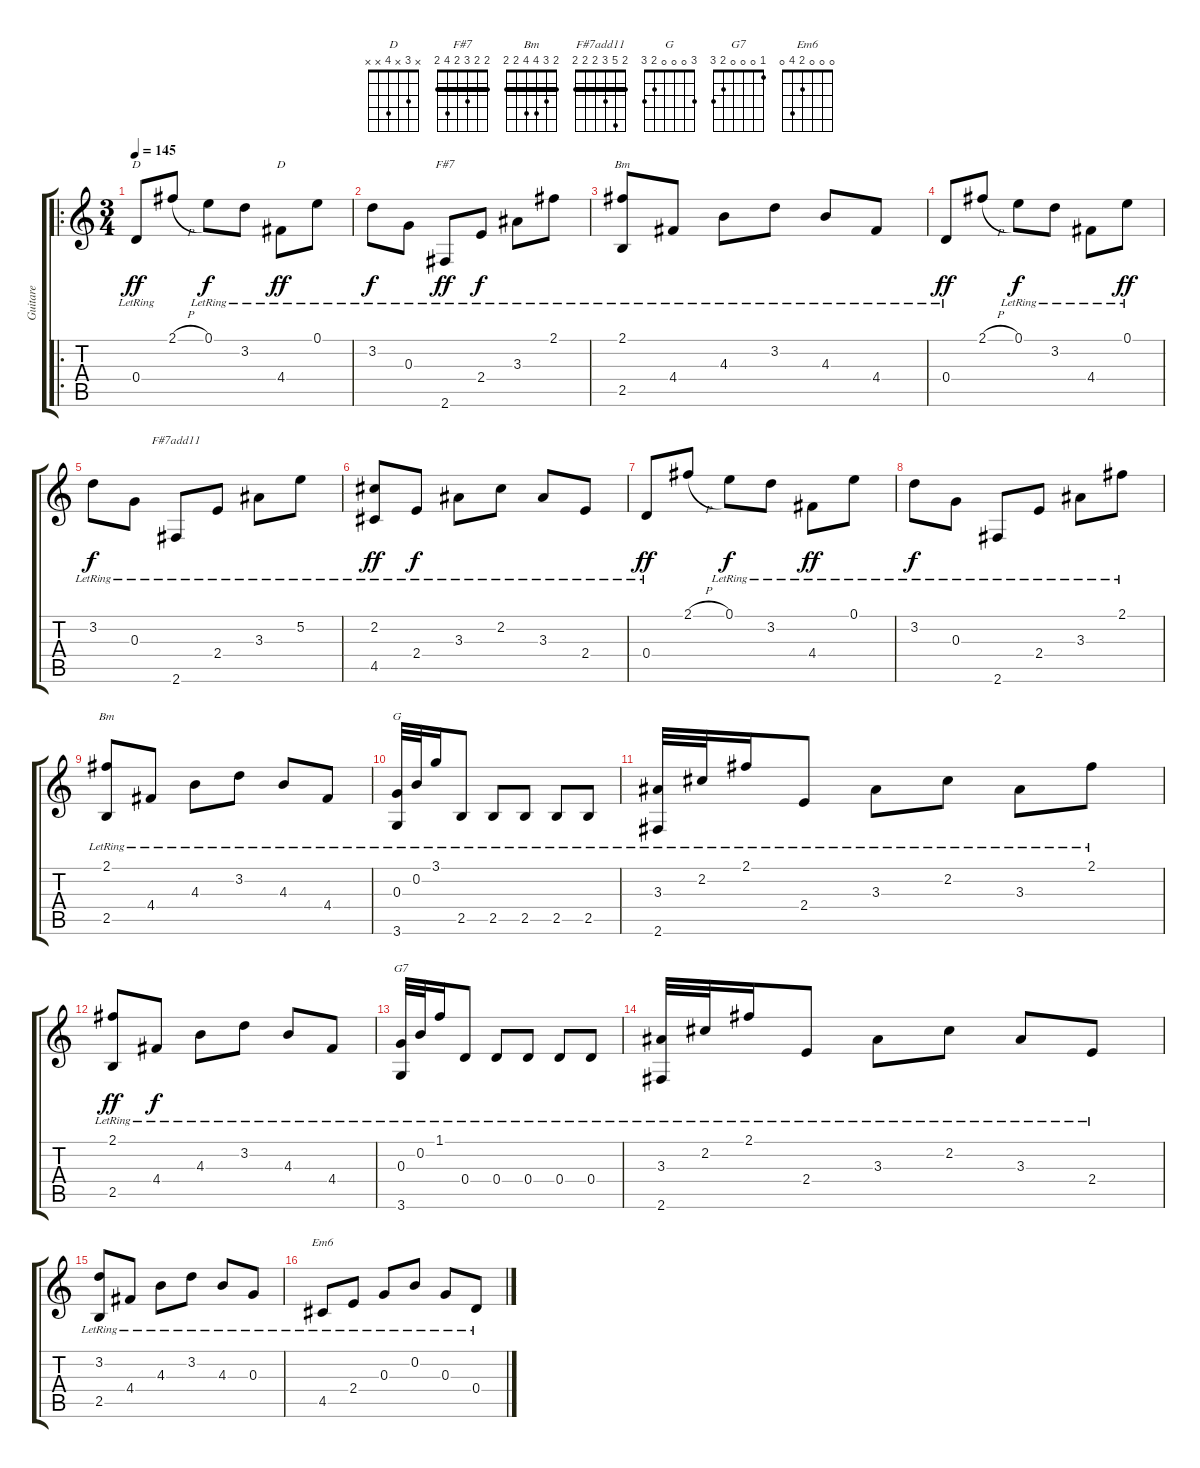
\track ("Guitare" "Guitare") {instrument acousticguitarnylon}
\staff {score tabs}
\tuning (E4 B3 G3 D3 A2 E2) {hide}
\chord ("D" 2 3 2 0 x x)
\chord ("D" x 3 x 4 x x)
\chord ("F#7" 2 2 3 2 4 2) {barre 2}
\chord ("Bm" 2 3 4 4 2 x) {barre 2}
\chord ("F#7add11" 2 5 3 2 2 2) {barre 2}
\chord ("Bm" 2 3 4 4 2 2) {barre 2}
\chord ("G" 3 0 0 0 2 3)
\chord ("G7" 1 0 0 0 2 3)
\chord ("Em6" 0 0 0 2 4 0)
\ro
\ts (3 4)
\tempo 145
\clef g2
\ks c
0.4{lr}.8{ch "D" dy ff instrument acousticguitarnylon} 2.1{h}.8 0.1{lr}.8{dy f} 3.2{lr}.8 4.4{lr}.8{ch "D" dy ff} 0.1{lr}.8 |
3.2{lr}.8{dy f} 0.3{lr}.8 2.6{lr}.8{ch "F#7" dy ff} 2.4{lr}.8{dy f} 3.3{lr}.8 2.1{lr}.8 |
(2.1{lr} 2.5{lr}).8{ch "Bm"} 4.4{lr}.8 4.3{lr}.8 3.2{lr}.8 4.3{lr}.8 4.4{lr}.8 |
0.4{lr}.8{dy ff} 2.1{h}.8 0.1{lr}.8{dy f} 3.2{lr}.8 4.4{lr}.8 0.1{lr}.8{dy ff} |
3.2{lr}.8{dy f} 0.3{lr}.8 2.6{lr}.8{ch "F#7add11"} 2.4{lr}.8 3.3{lr}.8 5.2{lr}.8 |
(2.2{lr} 4.5{lr}).8{dy ff} 2.4{lr}.8{dy f} 3.3{lr}.8 2.2{lr}.8 3.3{lr}.8 2.4{lr}.8 |
0.4{lr}.8{dy ff} 2.1{h}.8 0.1{lr}.8{dy f} 3.2{lr}.8 4.4{lr}.8{dy ff} 0.1{lr}.8 |
3.2{lr}.8{dy f} 0.3{lr}.8 2.6{lr}.8 2.4{lr}.8 3.3{lr}.8 2.1{lr}.8 |
(2.1{lr} 2.5{lr}).8{ch "Bm"} 4.4{lr}.8 4.3{lr}.8 3.2{lr}.8 4.3{lr}.8 4.4{lr}.8 |
(0.3{lr} 3.6{lr}).32{ch "G"} 0.2{lr}.32 3.1{lr}.16 2.5{lr}.8 2.5{lr}.8 2.5{lr}.8 2.5{lr}.8 2.5{lr}.8 |
(3.3{lr} 2.6{lr}).32 2.2{lr}.32 2.1{lr}.16 2.4{lr}.8 3.3{lr}.8 2.2{lr}.8 3.3{lr}.8 2.1{lr}.8 |
(2.1{lr} 2.5{lr}).8{dy ff} 4.4{lr}.8{dy f} 4.3{lr}.8 3.2{lr}.8 4.3{lr}.8 4.4{lr}.8 |
(0.3{lr} 3.6{lr}).32{ch "G7"} 0.2{lr}.32 1.1{lr}.16 0.4{lr}.8 0.4{lr}.8 0.4{lr}.8 0.4{lr}.8 0.4{lr}.8 |
(3.3{lr} 2.6{lr}).32 2.2{lr}.32 2.1{lr}.16 2.4{lr}.8 3.3{lr}.8 2.2{lr}.8 3.3{lr}.8 2.4{lr}.8 |
(3.2{lr} 2.5{lr}).8 4.4{lr}.8 4.3{lr}.8 3.2{lr}.8 4.3{lr}.8 0.3{lr}.8 |
4.5{lr}.8{ch "Em6"} 2.4{lr}.8 0.3{lr}.8 0.2{lr}.8 0.3{lr}.8 0.4{lr}.8
